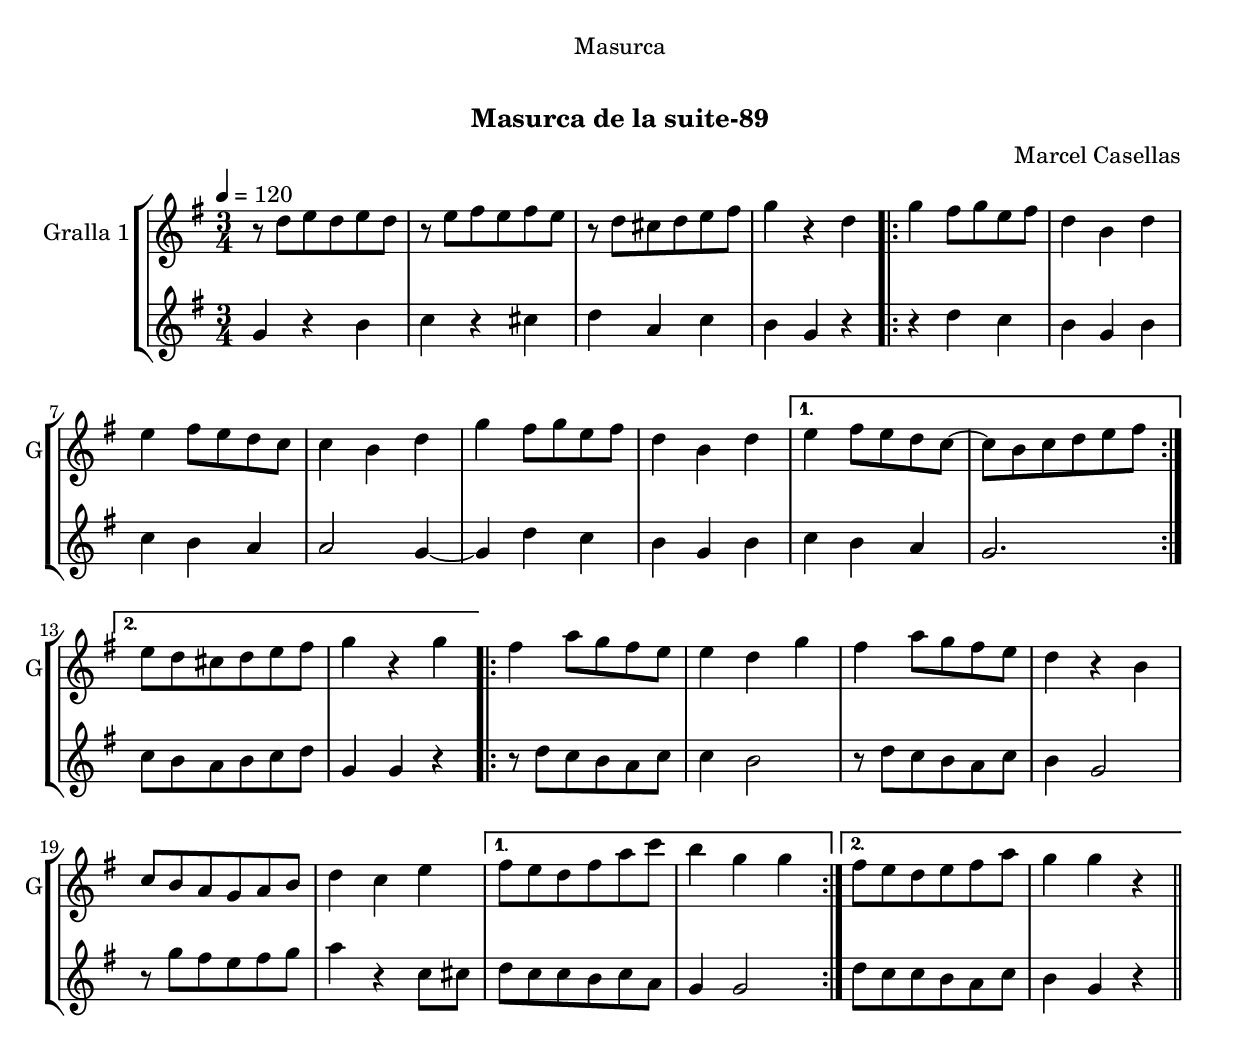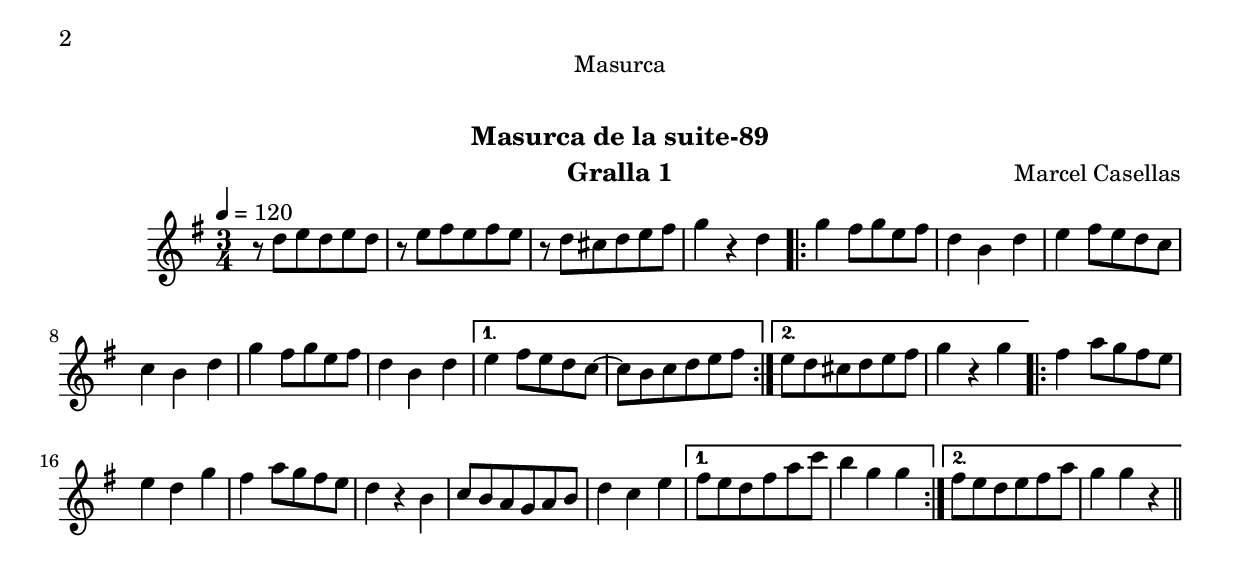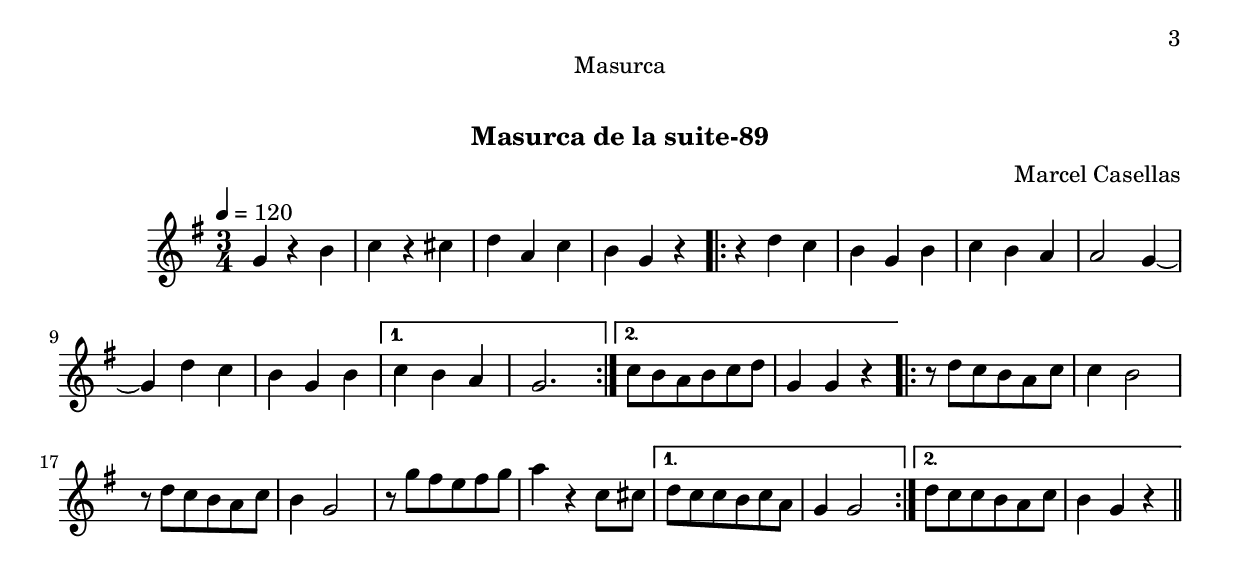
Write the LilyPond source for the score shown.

\version "2.22.1"

\header {
  dedication="Masurca"
  title="  "
  subtitle="Masurca de la suite-89"
  subsubtitle=""
  poet=""
  meter=""
  piece=""
  composer="Marcel Casellas"
  arranger=""
  opus=""
  instrument=""
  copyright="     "
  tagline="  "
}

liniaroAa =
\relative d''
{
  \tempo 4=120
  \clef treble
  \key g \major
  \time 3/4
  r8 d e d e d  |
  r8 e fis e fis e  |
  r8 d cis d e fis  |
  g4 r d  |
  %05
  \repeat volta 2 { g4 fis8 g e fis  |
  d4 b d  |
  e4 fis8 e d c  |
  c4 b d  |
  g4 fis8 g e fis  |
  %10
  d4 b d }
  \alternative { { e4 fis8 e d c ~  |
  c8 b c d e fis }
  { e8 d cis d e fis  |
  g4 r g } }
  %15
  \repeat volta 2 { fis4 a8 g fis e  |
  e4 d g  |
  fis4 a8 g fis e  |
  d4 r b  |
  c8 b a g a b  |
  %20
  d4 c e }
  \alternative { { fis8 e d fis a c  |
  b4 g g }
  { fis8 e d e fis a  |
  g4 g r } } \bar "||"
}

liniaroAb =
\relative g'
{
  \tempo 4=120
  \clef treble
  \key g \major
  \time 3/4
  g4 r b  |
  c4 r cis  |
  d4 a c  |
  b4 g r  |
  %05
  \repeat volta 2 { r4 d' c  |
  b4 g b  |
  c4 b a  |
  a2 g4 ~  |
  g4 d' c  |
  %10
  b4 g b }
  \alternative { { c4 b a  |
  g2. }
  { c8 b a b c d  |
  g,4 g r } }
  %15
  \repeat volta 2 { r8 d' c b a c  |
  c4 b2  |
  r8 d c b a c  |
  b4 g2  |
  r8 g' fis e fis g  |
  %20
  a4 r c,8 cis }
  \alternative { { d8 c c b c a  |
  g4 g2 }
  { d'8 c c b a c  |
  b4 g r } } \bar "||"
}

\bookpart {
  \score {
    \new StaffGroup {
      \override Score.RehearsalMark #'self-alignment-X = #LEFT
      <<
        \new Staff \with {instrumentName = #"Gralla 1" shortInstrumentName = #"G"} \liniaroAa
        \new Staff \with {instrumentName = #"" shortInstrumentName = #" "} \liniaroAb
      >>
    }
    \layout {}
  }
  \score { \unfoldRepeats
    \new StaffGroup {
      \override Score.RehearsalMark #'self-alignment-X = #LEFT
      <<
        \new Staff \with {instrumentName = #"Gralla 1" shortInstrumentName = #"G"} \liniaroAa
        \new Staff \with {instrumentName = #"" shortInstrumentName = #" "} \liniaroAb
      >>
    }
    \midi {}
  }
}

\bookpart {
  \header {instrument="Gralla 1"}
  \score {
    \new StaffGroup {
      \override Score.RehearsalMark #'self-alignment-X = #LEFT
      <<
        \new Staff \liniaroAa
      >>
    }
    \layout {}
  }
  \score { \unfoldRepeats
    \new StaffGroup {
      \override Score.RehearsalMark #'self-alignment-X = #LEFT
      <<
        \new Staff \liniaroAa
      >>
    }
    \midi {}
  }
}

\bookpart {
  \header {instrument=""}
  \score {
    \new StaffGroup {
      \override Score.RehearsalMark #'self-alignment-X = #LEFT
      <<
        \new Staff \liniaroAb
      >>
    }
    \layout {}
  }
  \score { \unfoldRepeats
    \new StaffGroup {
      \override Score.RehearsalMark #'self-alignment-X = #LEFT
      <<
        \new Staff \liniaroAb
      >>
    }
    \midi {}
  }
}

